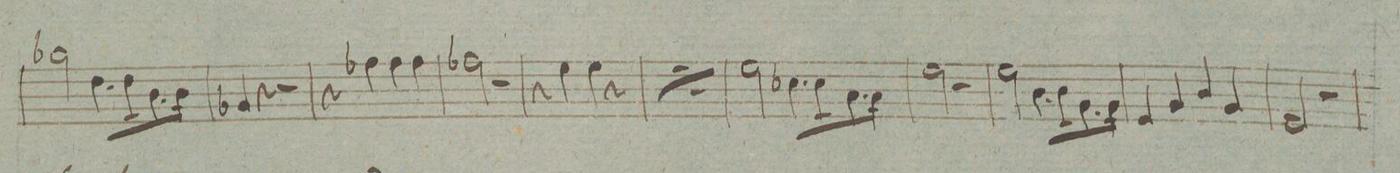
**kern	**dynam
*I"Fagotto 1.mo et Secundo	*
*clefF4	*
*k[]	*
*met(c|)	*
*M2/2	*
2B-X\	.
8.F\L	.
16F\K	.
8.D\	.
16D\Jk	.
=82	=82
4BB-X/	.
4r	.
2r	.
=83	=83
4r	.
4A-X\	.
4A-\	.
4A-\	.
=84	=84
2A-X\	.
2r	.
=85	=85
4r	.
4G\	.
4G\	.
4r	.
=86	=86
*rep	*
4r	.
4G\	.
4G\	.
4r	.
*Xrep	*
=87	=87
2G\	.
8.E-X\L	.
16E-\K	.
8.C\	.
16C\Jk	.
=88	=88
2G\	.
2r	.
=89	=89
2G\	.
8.D\L	.
16D\K	.
8.BB\	.
16BB\Jk	.
=90	=90
4GG/	.
4BB/	.
4D/	.
4BB/	.
=91	=91
2GG/	.
2r	.
=92	=92
*-	*-
